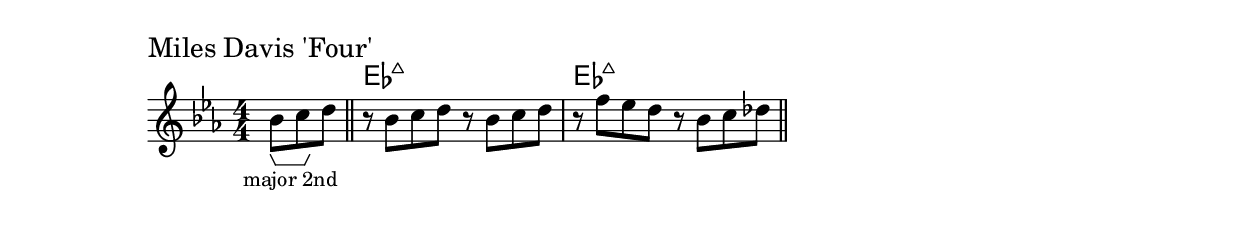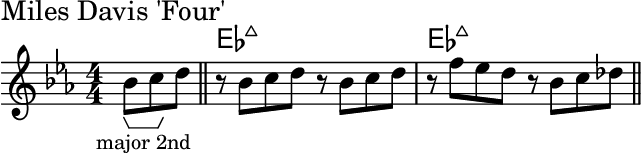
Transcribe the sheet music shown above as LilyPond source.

\version "2.24.4"
\language "english"
#(ly:set-option 'crop #t)
\score {
  \midi {
    \tempo 4=140
  }
  \layout {
    \context {
      \Score
      \omit BarNumber
    }
    \context {
      \Voice
      \consists Horizontal_bracket_engraver
    }
  }
  {
    <<
    \chords{
      \set noChordSymbol = ""
      \set minorChordModifier = \markup { "-" }
      \skip \ppp % spacer to set voice volume
      R4. | ef1:maj~ | ef1:maj
    }
    \new Staff {
      \key ef \major
      \numericTimeSignature
      \time 4/4
      \clef treble
      {
        \sectionLabel "Miles Davis 'Four'"
        {
          \skip \f % spacer to set voice volume
          \once\override HorizontalBracketText.text = "major 2nd"
          \partial 4. bf'8 \startGroup c''8 \stopGroup d''8 \bar "||"
          r8 bf'8 c''8  d''8 r8 bf'8 c''8  d''8 |
          r8 f''8 ef''8 d''8 r8 bf'8 c''8  df''8
          \bar "||"
        }
      }
    }
    >>
  }
}
